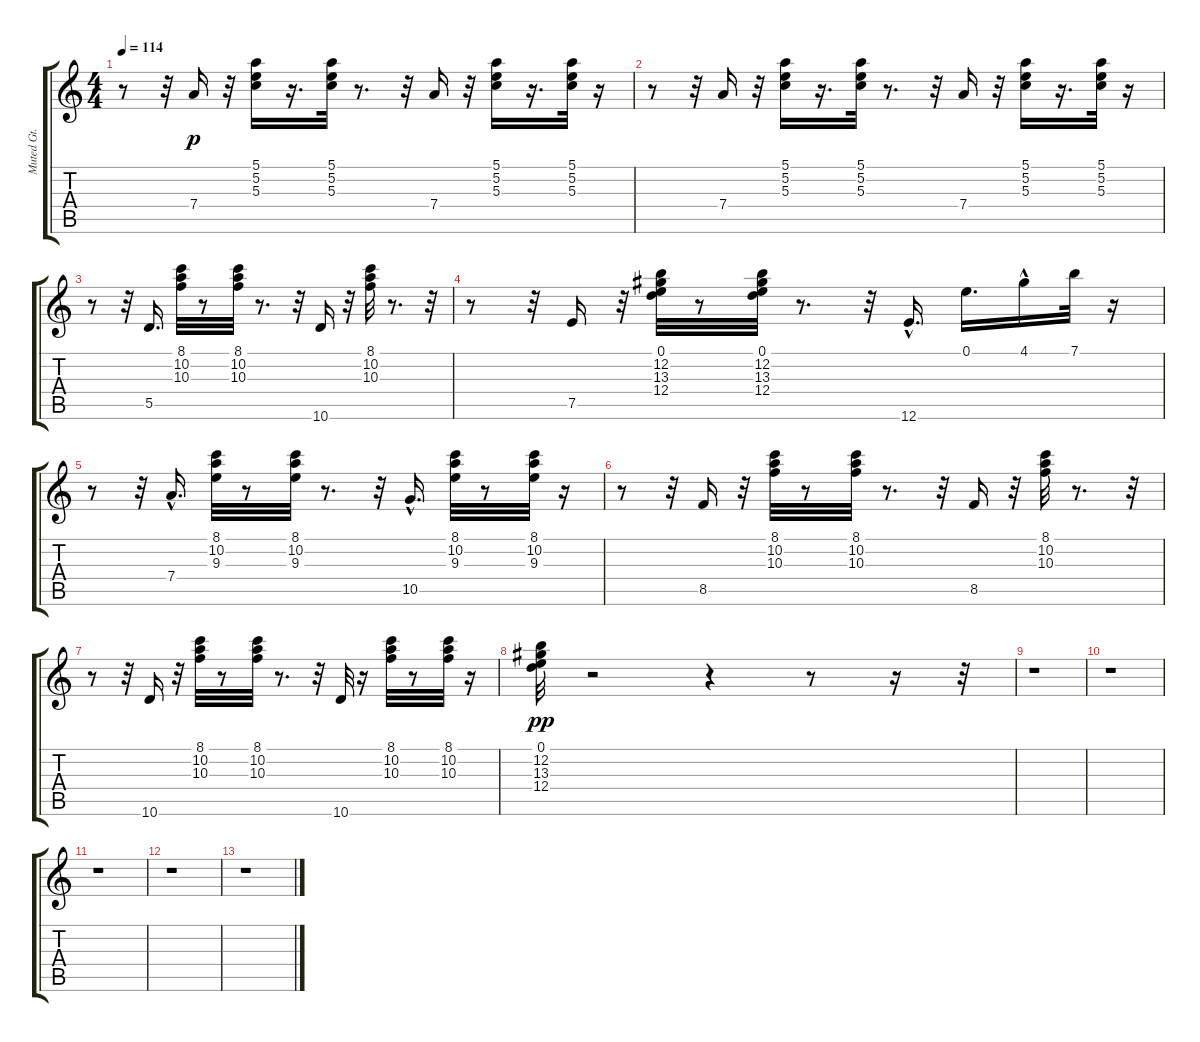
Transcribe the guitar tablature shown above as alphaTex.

\track (" Muted Gt.*merged" " Muted Gt.") {instrument electricguitarmuted}
\staff {score tabs}
\tuning (E4 B3 G3 D3 A2 E2) {hide}
\ts (4 4)
\tempo 114
\clef g2
\ks c
r.8{dy p} r.32 7.4.16 r.32 (5.1 5.2 5.3).16 r.16{d} (5.1 5.2 5.3).32 r.8{d} r.32 7.4.16 r.32 (5.1 5.2 5.3).16 r.16{d} (5.1 5.2 5.3).32 r.16 |
r.8 r.32 7.4.16 r.32 (5.1 5.2 5.3).16 r.16{d} (5.1 5.2 5.3).32 r.8{d} r.32 7.4.16 r.32 (5.1 5.2 5.3).16 r.16{d} (5.1 5.2 5.3).32 r.16 |
r.8 r.32 5.5.16{d} (8.1 10.2 10.3).32 r.8 (8.1 10.2 10.3).32 r.8{d} r.32 10.6.16 r.32 (8.1 10.2 10.3).32 r.8{d} r.32 |
r.8 r.32 7.5.16 r.32 (0.1 12.2 13.3 12.4).32 r.8 (0.1 12.2 13.3 12.4).32 r.8{d} r.32 12.6{hac}.16{d} 0.1.16{d} 4.1{hac}.16 7.1.32 r.16 |
r.8 r.32 7.4{hac}.16{d} (8.1 10.2 9.3).32 r.8 (8.1 10.2 9.3).32 r.8{d} r.32 10.5{hac}.16{d} (8.1 10.2 9.3).32 r.8 (8.1 10.2 9.3).32 r.16 |
r.8 r.32 8.5.16 r.32 (8.1 10.2 10.3).32 r.8 (8.1 10.2 10.3).32 r.8{d} r.32 8.5.16 r.32 (8.1 10.2 10.3).32 r.8{d} r.32 |
r.8 r.32 10.6.16 r.32 (8.1 10.2 10.3).32 r.8 (8.1 10.2 10.3).32 r.8{d} r.32 10.6.32 r.16 (8.1 10.2 10.3).32 r.8 (8.1 10.2 10.3).32 r.16 |
(0.1 12.2 13.3 12.4).32{dy pp} r.2 r.4 r.8 r.16 r.32 |
r.1 |
r.1 |
r.1 |
r.1 |
r.1
